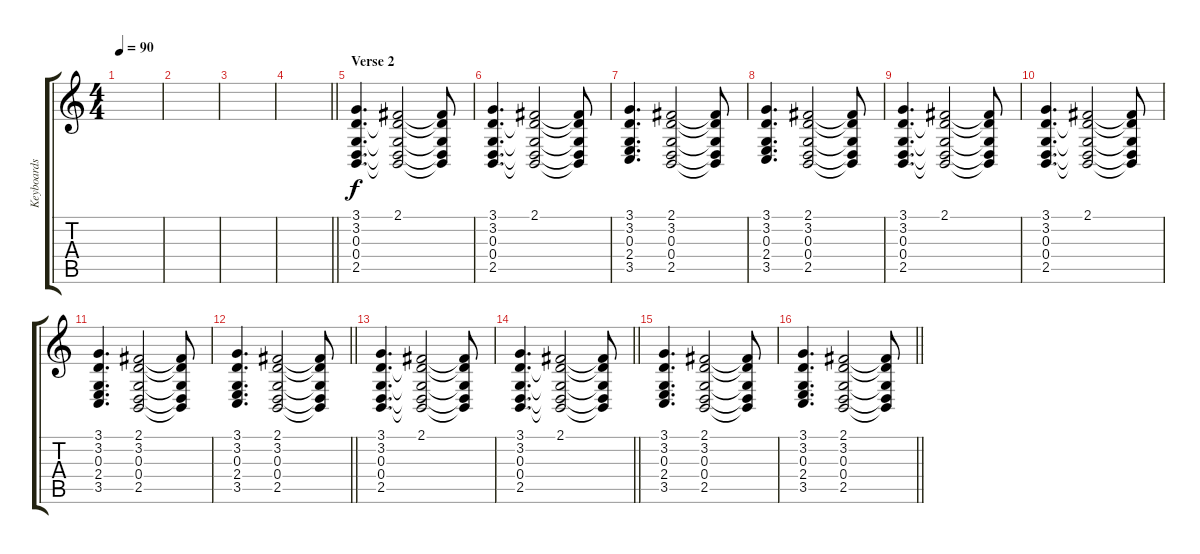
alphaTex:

\track ("Keyboards" "Keyboards") {instrument synthstrings1}
\staff {score tabs}
\tuning (E4 B3 G3 D3 A2 E2) {hide}
\ts (4 4)
\tempo 90
\clef g2
\ks c
|
|
|
\barLineRight lightlight
|
\section ("" "Verse 2")
(3.1 3.2 0.3 0.4 2.5).4{d} (2.1 3.2{t} 0.3{t} 0.4{t} 2.5{t}).2 (2.1{t} 3.2{t} 0.3{t} 0.4{t} 2.5{t}).8 |
(3.1 3.2 0.3 0.4 2.5).4{d} (2.1 3.2{t} 0.3{t} 0.4{t} 2.5{t}).2 (2.1{t} 3.2{t} 0.3{t} 0.4{t} 2.5{t}).8 |
(3.1 3.2 0.3 2.4 3.5).4{d} (2.1 3.2 0.3 0.4 2.5).2 (2.1{t} 3.2{t} 0.3{t} 0.4{t} 2.5{t}).8 |
(3.1 3.2 0.3 2.4 3.5).4{d} (2.1 3.2 0.3 0.4 2.5).2 (2.1{t} 3.2{t} 0.3{t} 0.4{t} 2.5{t}).8 |
(3.1 3.2 0.3 0.4 2.5).4{d} (2.1 3.2{t} 0.3{t} 0.4{t} 2.5{t}).2 (2.1{t} 3.2{t} 0.3{t} 0.4{t} 2.5{t}).8 |
(3.1 3.2 0.3 0.4 2.5).4{d} (2.1 3.2{t} 0.3{t} 0.4{t} 2.5{t}).2 (2.1{t} 3.2{t} 0.3{t} 0.4{t} 2.5{t}).8 |
(3.1 3.2 0.3 2.4 3.5).4{d} (2.1 3.2 0.3 0.4 2.5).2 (2.1{t} 3.2{t} 0.3{t} 0.4{t} 2.5{t}).8 |
\barLineRight lightlight
(3.1 3.2 0.3 2.4 3.5).4{d} (2.1 3.2 0.3 0.4 2.5).2 (2.1{t} 3.2{t} 0.3{t} 0.4{t} 2.5{t}).8 |
(3.1 3.2 0.3 0.4 2.5).4{d} (2.1 3.2{t} 0.3{t} 0.4{t} 2.5{t}).2 (2.1{t} 3.2{t} 0.3{t} 0.4{t} 2.5{t}).8 |
\barLineRight lightlight
(3.1 3.2 0.3 0.4 2.5).4{d} (2.1 3.2{t} 0.3{t} 0.4{t} 2.5{t}).2 (2.1{t} 3.2{t} 0.3{t} 0.4{t} 2.5{t}).8 |
(3.1 3.2 0.3 2.4 3.5).4{d} (2.1 3.2 0.3 0.4 2.5).2 (2.1{t} 3.2{t} 0.3{t} 0.4{t} 2.5{t}).8 |
\barLineRight lightlight
(3.1 3.2 0.3 2.4 3.5).4{d} (2.1 3.2 0.3 0.4 2.5).2 (2.1{t} 3.2{t} 0.3{t} 0.4{t} 2.5{t}).8
